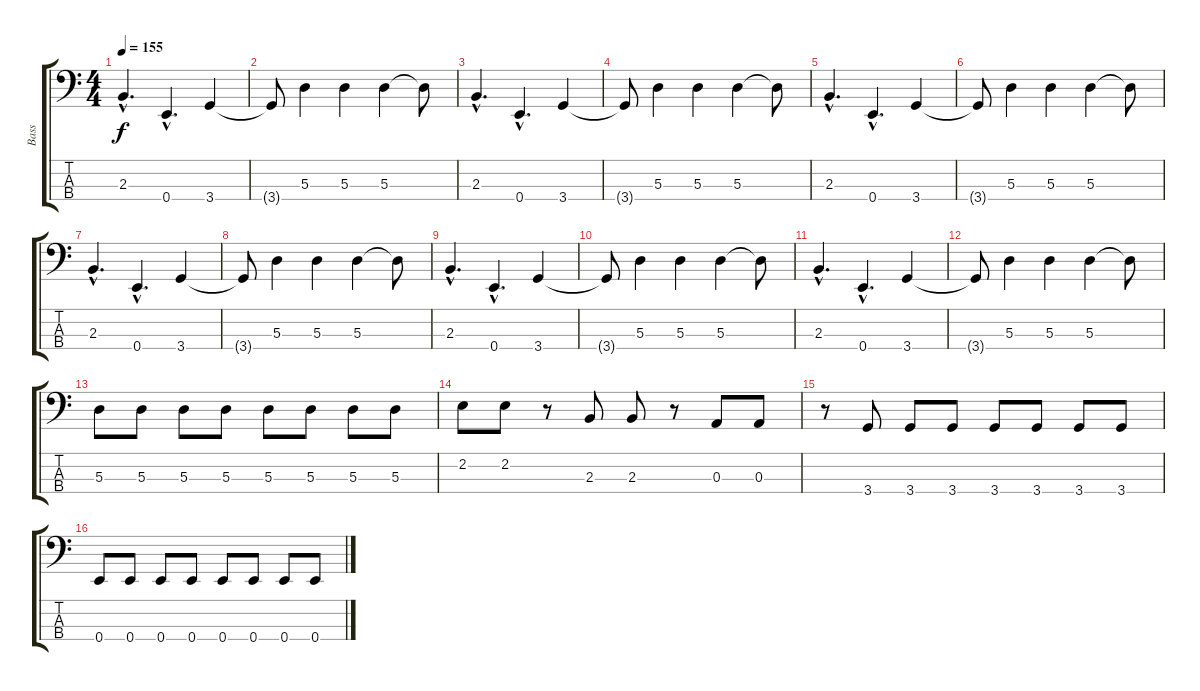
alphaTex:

\track ("Bass" "Bass") {instrument electricbassfinger}
\staff {score tabs}
\tuning (G2 D2 A1 E1) {hide}
\ts (4 4)
\tempo 155
\clef f4
\ks c
2.3{hac}.4{d dy f} 0.4{hac}.4{d} 3.4.4 |
3.4{t}.8 5.3.4 5.3.4 5.3.4 5.3{t}.8 |
2.3{hac}.4{d} 0.4{hac}.4{d} 3.4.4 |
3.4{t}.8 5.3.4 5.3.4 5.3.4 5.3{t}.8 |
2.3{hac}.4{d} 0.4{hac}.4{d} 3.4.4 |
3.4{t}.8 5.3.4 5.3.4 5.3.4 5.3{t}.8 |
2.3{hac}.4{d} 0.4{hac}.4{d} 3.4.4 |
3.4{t}.8 5.3.4 5.3.4 5.3.4 5.3{t}.8 |
2.3{hac}.4{d} 0.4{hac}.4{d} 3.4.4 |
3.4{t}.8 5.3.4 5.3.4 5.3.4 5.3{t}.8 |
2.3{hac}.4{d} 0.4{hac}.4{d} 3.4.4 |
3.4{t}.8 5.3.4 5.3.4 5.3.4 5.3{t}.8 |
5.3.8 5.3.8 5.3.8 5.3.8 5.3.8 5.3.8 5.3.8 5.3.8 |
2.2.8 2.2.8 r.8 2.3.8 2.3.8 r.8 0.3.8 0.3.8 |
r.8 3.4.8 3.4.8 3.4.8 3.4.8 3.4.8 3.4.8 3.4.8 |
0.4.8 0.4.8 0.4.8 0.4.8 0.4.8 0.4.8 0.4.8 0.4.8
